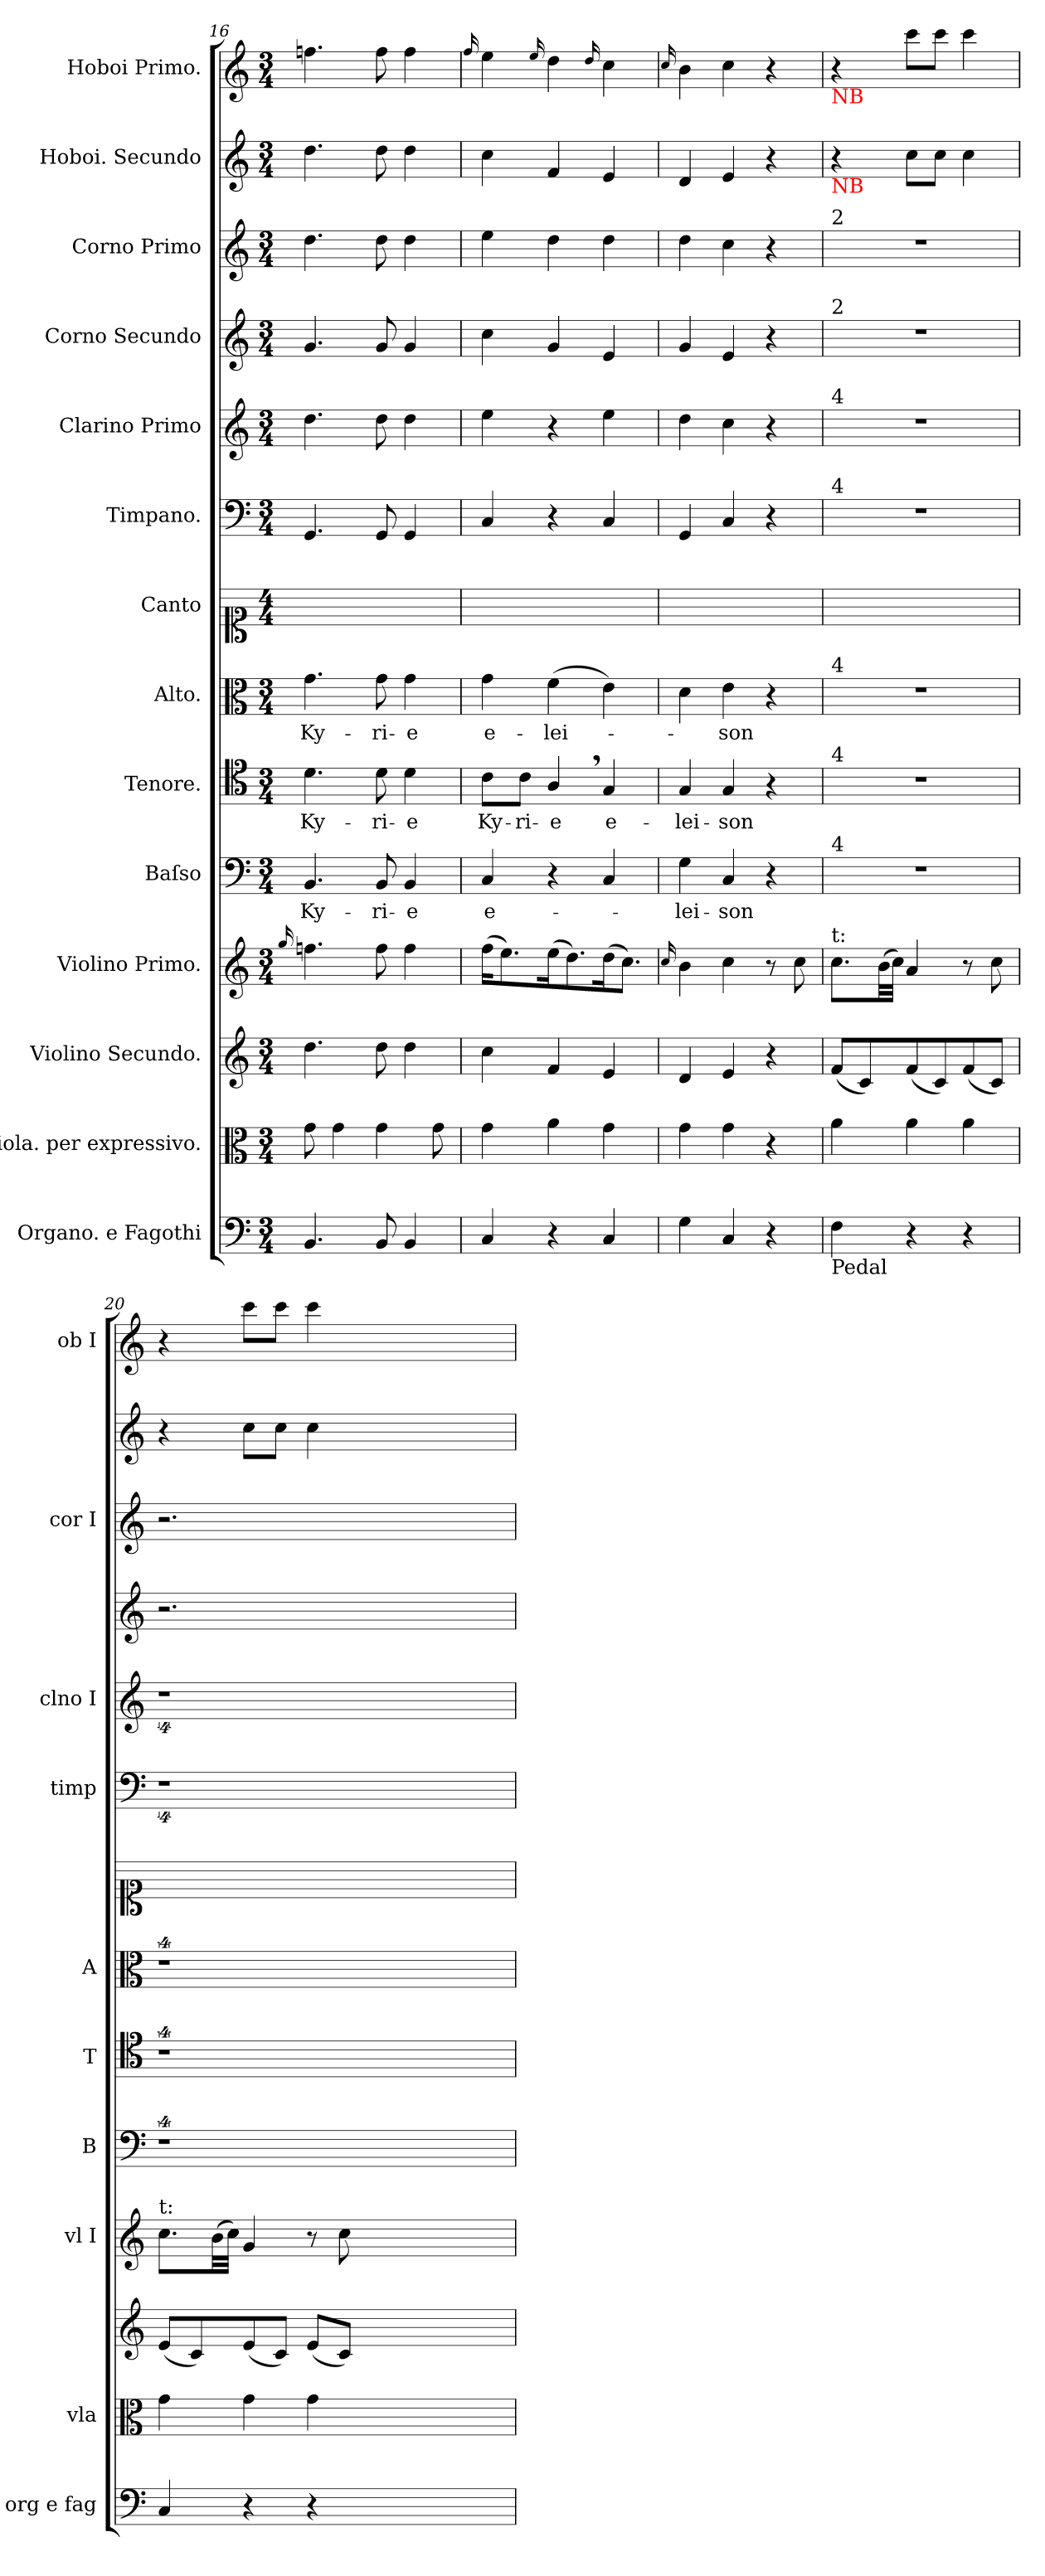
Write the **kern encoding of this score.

**kern	**dynam	**kern	**dynam	**kern	**dynam	**kern	**dynam	**kern	**text	**kern	**text	**kern	**text	**kern	**kern	**kern	**kern	**kern	**kern	**dynam	**kern	**dynam
*part14	*part14	*part13	*part13	*part12	*part12	*part11	*part11	*part10	*part10	*part9	*part9	*part8	*part8	*part7	*part6	*part5	*part4	*part3	*part2	*part2	*part1	*part1
*staff14	*staff14	*staff13	*staff13	*staff12	*staff12	*staff11	*staff11	*staff10	*staff10	*staff9	*staff9	*staff8	*staff8	*staff7	*staff6	*staff5	*staff4	*staff3	*staff2	*staff2	*staff1	*staff1
*I"Organo. e Fagothi	*	*I"Viola. per expressivo.	*	*I"Violino Secundo.	*	*I"Violino Primo.	*	*I"Baſso	*	*I"Tenore.	*	*I"Alto.	*	*I"Canto	*I"Timpano.	*I"Clarino Primo	*I"Corno Secundo	*I"Corno Primo	*I"Hoboi. Secundo	*	*I"Hoboi Primo.	*
*I'org e fag	*	*I'vla	*	*	*	*I'vl I	*	*I'B	*	*I'T	*	*I'A	*	*	*I'timp	*I'clno I	*	*I'cor I	*	*	*I'ob I	*
*clefF4	*	*clefC3	*	*clefG2	*	*clefG2	*	*clefF4	*	*clefC4	*	*clefC3	*	*clefC1	*clefF4	*clefG2	*clefG2	*clefG2	*clefG2	*	*clefG2	*
*k[]	*	*k[]	*	*k[]	*	*k[]	*	*k[]	*	*k[]	*	*k[]	*	*k[]	*k[]	*k[]	*k[]	*k[]	*k[]	*	*k[]	*
*C:	*	*C:	*	*C:	*	*C:	*	*C:	*	*C:	*	*C:	*	*C:	*C:	*C:	*C:	*C:	*C:	*	*C:	*
*M3/4	*	*M3/4	*	*M3/4	*	*M3/4	*	*M3/4	*	*M3/4	*	*M3/4	*	*M4/4	*M3/4	*M3/4	*M3/4	*M3/4	*M3/4	*	*M3/4	*
=16	=16	=16	=16	=16	=16	=16	=16	=16	=16	=16	=16	=16	=16	=16	=16	=16	=16	=16	=16	=16	=16	=16
.	.	.	.	.	.	16qqgg/	.	.	.	.	.	.	.	.	.	.	.	.	.	.	.	.
!	!	!	!	!	!	!	!	!	!LO:LY:i	!	!LO:LY:i	!	!LO:LY:i	!	!	!	!	!	!	!	!	!
4.BB/	.	8g\	.	4.dd\	.	4.ffn\	.	4.BB/	Ky-	4.d\	Ky-	4.g\	Ky-	2.ryy	4.GG/	4.dd\	4.g/	4.dd\	4.dd\	.	4.ffn\	.
.	.	4g\	.	.	.	.	.	.	.	.	.	.	.	.	.	.	.	.	.	.	.	.
!	!	!	!	!	!	!	!	!	!LO:LY:i	!	!LO:LY:i	!	!LO:LY:i	!	!	!	!	!	!	!	!	!
8BB/	.	4g\	.	8dd\	.	8ff\	.	8BB/	-ri-	8d\	-ri-	8g\	-ri-	.	8GG/	8dd\	8g/	8dd\	8dd\	.	8ff\	.
!	!	!	!	!	!	!	!	!	!LO:LY:i	!	!LO:LY:i	!	!LO:LY:i	!	!	!	!	!	!	!	!	!
4BB/	.	.	.	4dd\	.	4ff\	.	4BB/	-e	4d\	-e	4g\	-e	.	4GG/	4dd\	4g/	4dd\	4dd\	.	4ff\	.
.	.	8g\	.	.	.	.	.	.	.	.	.	.	.	.	.	.	.	.	.	.	.	.
=17	=17	=17	=17	=17	=17	=17	=17	=17	=17	=17	=17	=17	=17	=17	=17	=17	=17	=17	=17	=17	=17	=17
.	.	.	.	.	.	.	.	.	.	.	.	.	.	.	.	.	.	.	.	.	16qqff/	.
!	!	!	!	!	!	!	!	!	!	!	!LO:LY:i	!	!	!	!	!	!	!	!	!	!	!
4C/	.	4g\	.	4cc\	.	(16ff\KL	.	4C/	e-	8c\L	Ky-	4g\	e-	2.ryy	4C/	4ee\	4cc\	4ee\	4cc\	.	4ee\	.
.	.	.	.	.	.	8.ee\)	.	.	.	.	.	.	.	.	.	.	.	.	.	.	.	.
!	!	!	!	!	!	!	!	!	!	!	!LO:LY:i	!	!	!	!	!	!	!	!	!	!	!
.	.	.	.	.	.	.	.	.	.	8c\J	-ri-	.	.	.	.	.	.	.	.	.	.	.
.	.	.	.	.	.	.	.	.	.	.	.	.	.	.	.	.	.	.	.	.	16qqee/	.
!	!	!	!	!	!	!	!	!	!	!	!LO:LY:i	!	!	!	!	!	!	!	!	!	!	!
4r	.	4a\	.	4f/	.	(16ee\K	.	4r	.	4A,</	-e	(>4f\	-lei-	.	4r	4r	4g/	4dd\	4f/	.	4dd\	.
.	.	.	.	.	.	8.dd\)	.	.	.	.	.	.	.	.	.	.	.	.	.	.	.	.
.	.	.	.	.	.	.	.	.	.	.	.	.	.	.	.	.	.	.	.	.	16qqdd/	.
4C/	.	4g\	.	4e/	.	(16dd\K	.	4C/	.	4G/	e-	4e\)	.	.	4C/	4ee\	4e/	4dd\	4e/	.	4cc\	.
.	.	.	.	.	.	8.cc\J)	.	.	.	.	.	.	.	.	.	.	.	.	.	.	.	.
=18	=18	=18	=18	=18	=18	=18	=18	=18	=18	=18	=18	=18	=18	=18	=18	=18	=18	=18	=18	=18	=18	=18
.	.	.	.	.	.	16qqcc/	.	.	.	.	.	.	.	.	.	.	.	.	.	.	16qqcc/	.
4G\	.	4g\	.	4d/	.	4b\	.	4G\	-lei-	4G/	-lei-	4d\	.	2.ryy	4GG/	4dd\	4g/	4dd\	4d/	.	4b\	.
4C/	.	4g\	.	4e/	.	4cc\	.	4C/	-son	4G/	-son	4e\	-son	.	4C/	4cc\	4e/	4cc\	4e/	.	4cc\	.
4r	.	4r	.	4r	.	8r	.	4r	.	4r	.	4r	.	.	4r	4r	4r	4r	4r	.	4r	.
!	!	!	!	!	!	!	!LO:DY:b	!	!	!	!	!	!	!	!	!	!	!	!	!	!	!
.	.	.	.	.	.	8cc\	pia	.	.	.	.	.	.	.	.	.	.	.	.	.	.	.
=19	=19	=19	=19	=19	=19	=19	=19	=19	=19	=19	=19	=19	=19	=19	=19	=19	=19	=19	=19	=19	=19	=19
!	!	!	!	!	!	!	!	!	!	!	!	!	!	!	!	!	!	!	!	!	!LO:TX:b:color=red:t=NB	!
!	!	!	!	!	!	!	!	!	!	!	!	!	!	!	!	!	!	!	!LO:TX:b:color=red:t=NB	!	!	!
!	!	!	!	!	!	!	!	!	!	!	!	!	!	!	!	!	!	!LO:TX:a:t=2	!	!	!	!
!	!	!	!	!	!	!	!	!	!	!	!	!	!	!	!	!	!LO:TX:a:t=2	!	!	!	!	!
!	!	!	!	!	!	!	!	!	!	!	!	!	!	!	!	!LO:TX:a:t=4	!	!	!	!	!	!
!	!	!	!	!	!	!	!	!	!	!	!	!	!	!	!LO:TX:a:t=4	!	!	!	!	!	!	!
!	!	!	!	!	!	!	!	!	!	!	!	!LO:TX:a:t=4	!	!	!	!	!	!	!	!	!	!
!	!	!	!	!	!	!	!	!	!	!LO:TX:a:t=4	!	!	!	!	!	!	!	!	!	!	!	!
!	!	!	!	!	!	!	!	!LO:TX:a:t=4	!	!	!	!	!	!	!	!	!	!	!	!	!	!
!	!	!	!	!	!	!LO:TX:a:t=t&colon;	!	!	!	!	!	!	!	!	!	!	!	!	!	!	!	!
!LO:TX:b:t=Pedal	!	!	!	!	!	!	!	!	!	!	!	!	!	!	!	!	!	!	!	!	!	!
!	!	!	!LO:DY:b	!	!LO:DY:a	!	!	!	!	!	!	!	!	!	!	!	!	!	!	!	!	!
4F\	.	4a\	pia	(8f/L	piano	8.cc\L	.	2.r	.	2.r	.	2.r	.	2.ryy	2.r	2.r	2.r	2.r	4r	.	4r	.
.	.	.	.	8c/)	.	.	.	.	.	.	.	.	.	.	.	.	.	.	.	.	.	.
.	.	.	.	.	.	(32b\LL	.	.	.	.	.	.	.	.	.	.	.	.	.	.	.	.
.	.	.	.	.	.	32cc\JJJ)	.	.	.	.	.	.	.	.	.	.	.	.	.	.	.	.
!	!	!	!	!	!	!	!	!	!	!	!	!	!	!	!	!	!	!	!	!LO:DY:b	!	!LO:DY:b
4r	.	4a\	.	(8f/	.	4a/	.	.	.	.	.	.	.	.	.	.	.	.	8cc\L	pia	8ccc\L	pia
.	.	.	.	8c/)	.	.	.	.	.	.	.	.	.	.	.	.	.	.	8cc\J	.	8ccc\J	.
4r	.	4a\	.	(8f/	.	8r	.	.	.	.	.	.	.	.	.	.	.	.	4cc\	.	4ccc\	.
.	.	.	.	8c/J)	.	8cc\	.	.	.	.	.	.	.	.	.	.	.	.	.	.	.	.
=20	=20	=20	=20	=20	=20	=20	=20	=20	=20	=20	=20	=20	=20	=20	=20	=20	=20	=20	=20	=20	=20	=20
!	!	!	!	!	!	!LO:TX:a:t=t&colon;	!	!	!	!	!	!	!	!	!	!	!	!	!	!	!	!
!	!LO:DY:b	!	!	!	!	!	!	!	!	!	!	!	!	!	!	!	!	!	!	!	!	!
4C/	pia	4g\	.	(8e/L	.	8.cc\L	.	4%9r	.	4%9r	.	4%9r	.	2.ryy	4%9r	4%9r	2.r	2.r	4r	.	4r	.
.	.	.	.	8c/)	.	.	.	.	.	.	.	.	.	.	.	.	.	.	.	.	.	.
.	.	.	.	.	.	(32b\LL	.	.	.	.	.	.	.	.	.	.	.	.	.	.	.	.
.	.	.	.	.	.	32cc\JJJ)	.	.	.	.	.	.	.	.	.	.	.	.	.	.	.	.
4r	.	4g\	.	(8e/	.	4g/	.	.	.	.	.	.	.	.	.	.	.	.	8cc\L	.	8ccc\L	.
.	.	.	.	8c/J)	.	.	.	.	.	.	.	.	.	.	.	.	.	.	8cc\J	.	8ccc\J	.
4r	.	4g\	.	(8e/L	.	8r	.	.	.	.	.	.	.	.	.	.	.	.	4cc\	.	4ccc\	.
.	.	.	.	8c/J)	.	8cc\	.	.	.	.	.	.	.	.	.	.	.	.	.	.	.	.
1.ryy	.	1.ryy	.	1.ryy	.	1.ryy	.	.	.	.	.	.	.	1.ryy	.	.	1.ryy	1.ryy	1.ryy	.	1.ryy	.
=	=	=	=	=	=	=	=	=	=	=	=	=	=	=	=	=	=	=	=	=	=	=
*-	*-	*-	*-	*-	*-	*-	*-	*-	*-	*-	*-	*-	*-	*-	*-	*-	*-	*-	*-	*-	*-	*-
